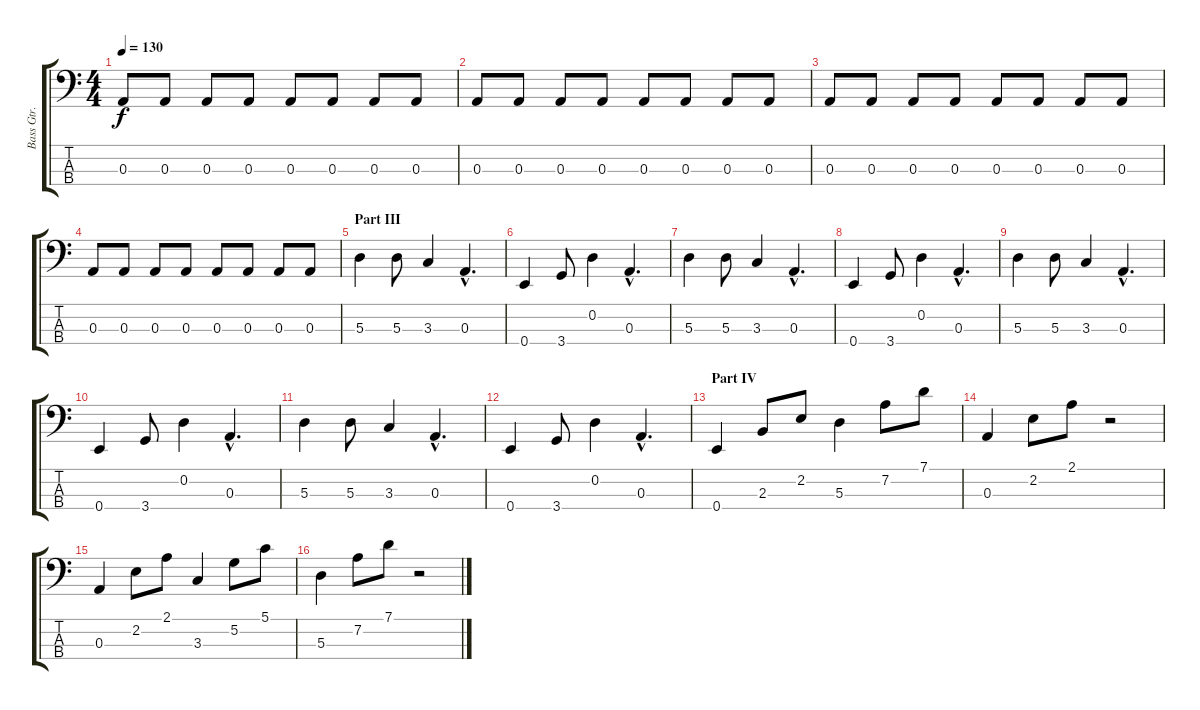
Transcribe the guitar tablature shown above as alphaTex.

\track ("Bass Gtr." "Bass Gtr.") {instrument acousticguitarnylon}
\staff {score tabs}
\tuning (G2 D2 A1 E1) {hide}
\ts (4 4)
\tempo 130
\clef f4
\ks c
0.3.8{dy f} 0.3.8 0.3.8 0.3.8 0.3.8 0.3.8 0.3.8 0.3.8 |
0.3.8 0.3.8 0.3.8 0.3.8 0.3.8 0.3.8 0.3.8 0.3.8 |
0.3.8 0.3.8 0.3.8 0.3.8 0.3.8 0.3.8 0.3.8 0.3.8 |
0.3.8 0.3.8 0.3.8 0.3.8 0.3.8 0.3.8 0.3.8 0.3.8 |
\section ("" "Part III")
5.3.4 5.3.8 3.3.4 0.3{hac}.4{d} |
0.4.4 3.4.8 0.2.4 0.3{hac}.4{d} |
5.3.4 5.3.8 3.3.4 0.3{hac}.4{d} |
0.4.4 3.4.8 0.2.4 0.3{hac}.4{d} |
5.3.4 5.3.8 3.3.4 0.3{hac}.4{d} |
0.4.4 3.4.8 0.2.4 0.3{hac}.4{d} |
5.3.4 5.3.8 3.3.4 0.3{hac}.4{d} |
0.4.4 3.4.8 0.2.4 0.3{hac}.4{d} |
\section ("" "Part IV")
0.4.4 2.3.8 2.2.8 5.3.4 7.2.8 7.1.8 |
0.3.4 2.2.8 2.1.8 r.2 |
0.3.4 2.2.8 2.1.8 3.3.4 5.2.8 5.1.8 |
5.3.4 7.2.8 7.1.8 r.2
